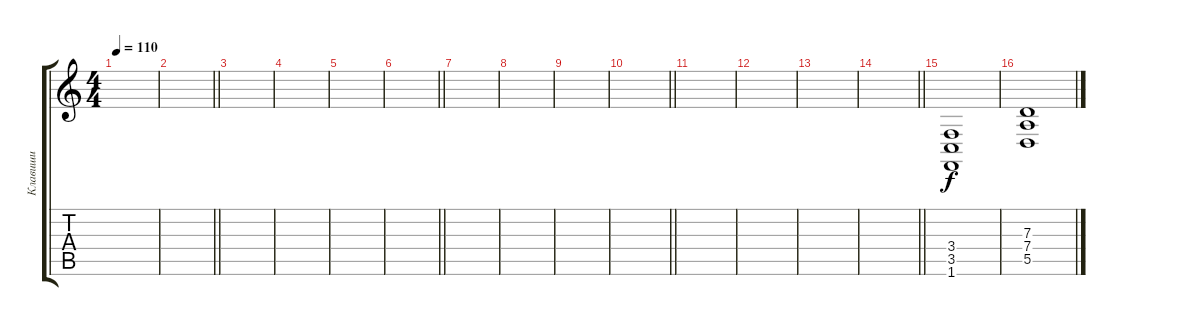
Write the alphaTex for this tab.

\track ("Клавиши" "Клавиши") {instrument stringensemble1}
\staff {score tabs}
\tuning (E4 B3 G3 D3 A2 E2) {hide}
\ts (4 4)
\tempo 110
\clef g2
\ks c
|
\barLineRight lightlight
|
|
|
|
\barLineRight lightlight
|
|
|
|
\barLineRight lightlight
|
|
|
|
\barLineRight lightlight
|
(3.4 3.5 1.6).1 |
(7.3 7.4 5.5).1
